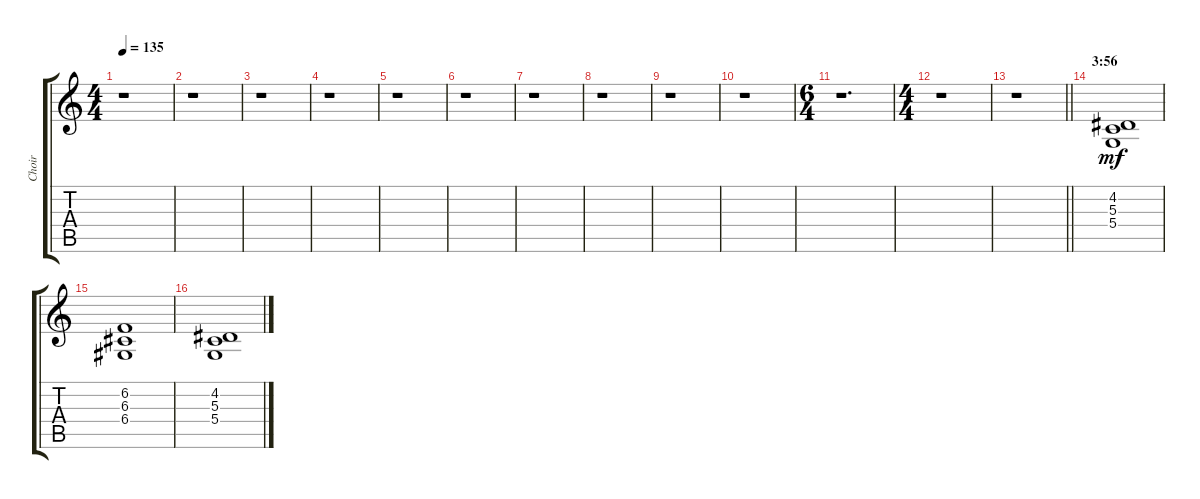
\track ("Choir" "Choir") {instrument choiraahs}
\staff {score tabs}
\tuning (E4 B3 G3 D3 A2 E2) {hide}
\ts (4 4)
\tempo 135
\clef g2
\ks c
r.1{dy mf} |
r.1 |
r.1 |
r.1 |
r.1 |
r.1 |
r.1 |
r.1 |
r.1 |
r.1 |
\ts (6 4)
r.1{d} |
\ts (4 4)
r.1 |
\barLineRight lightlight
r.1 |
\section ("" "3:56")
(4.2 5.3 5.4).1 |
(6.2 6.3 6.4).1 |
(4.2 5.3 5.4).1
